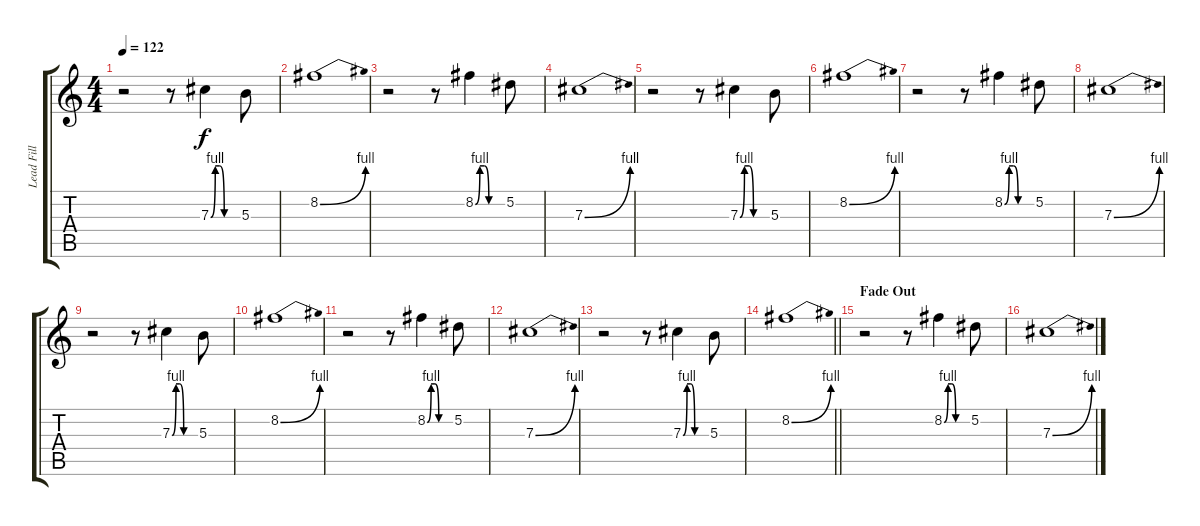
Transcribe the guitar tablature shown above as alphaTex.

\track ("Lead Fill" "Lead Fill") {instrument distortionguitar}
\staff {score tabs}
\tuning (Eb4 Bb3 Gb3 Db3 Ab2 Eb2) {hide}
\ts (4 4)
\tempo 122
\clef g2
\ks c
r.2{dy f} r.8 7.3{be (custom 0 0 10 4 20 4 30 0 60 0)}.4 5.3.8 |
8.2{be (bend 0 0 60 4)}.1 |
r.2 r.8 8.2{be (custom 0 0 10 4 20 4 30 0 60 0)}.4 5.2.8 |
7.3{be (bend 0 0 60 4)}.1 |
r.2 r.8 7.3{be (custom 0 0 10 4 20 4 30 0 60 0)}.4 5.3.8 |
8.2{be (bend 0 0 60 4)}.1 |
r.2 r.8 8.2{be (custom 0 0 10 4 20 4 30 0 60 0)}.4 5.2.8 |
7.3{be (bend 0 0 60 4)}.1 |
r.2 r.8 7.3{be (custom 0 0 10 4 20 4 30 0 60 0)}.4 5.3.8 |
8.2{be (bend 0 0 60 4)}.1 |
r.2 r.8 8.2{be (custom 0 0 10 4 20 4 30 0 60 0)}.4 5.2.8 |
7.3{be (bend 0 0 60 4)}.1 |
r.2 r.8 7.3{be (custom 0 0 10 4 20 4 30 0 60 0)}.4 5.3.8 |
\barLineRight lightlight
8.2{be (bend 0 0 60 4)}.1 |
\section ("" "Fade Out")
r.2 r.8 8.2{be (custom 0 0 10 4 20 4 30 0 60 0)}.4 5.2.8 |
7.3{be (bend 0 0 60 4)}.1
